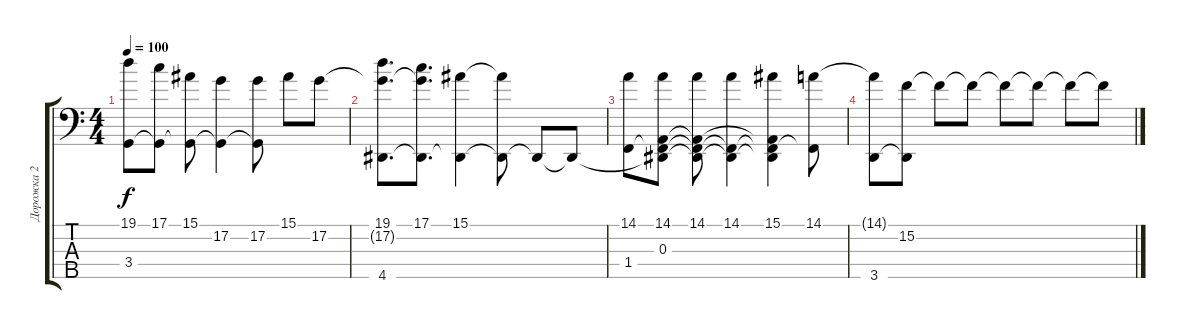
\track ("Дорожка 2" "Дорожка 2") {instrument electricbassfinger}
\staff {score tabs}
\tuning (G2 D2 A1 E1 B0) {hide}
\ts (4 4)
\tempo 100
\clef f4
\ks c
(19.1 3.4).8{dy f} (17.1 3.4{t}).8 (15.1 3.4{t}).8 (17.2 3.4{t}).4 (17.2 3.4{t}).8 15.1.8 17.2.8 |
(19.1 17.2{t} 4.5).8{d} (17.1 17.2{t} 4.5{t}).8{d} (15.1 4.5{t}).4 (15.1{t} 4.5{t}).8 4.5{t}.8 4.5{t}.8 |
(14.1 1.4).8 (14.1 0.3 1.4{t} 4.5{t}).8 (14.1 0.3{t} 1.4{t} 4.5{t}).8 (14.1 1.4{t} 4.5{t}).4 (15.1 0.3{t} 1.4{t} 4.5{t}).4 (14.1 1.4{t}).8 |
(14.1{t} 3.5).8 (15.2 3.5{t}).8 15.2{t}.8 15.2{t}.8 15.2{t}.8 15.2{t}.8 15.2{t}.8 15.2{t}.8
